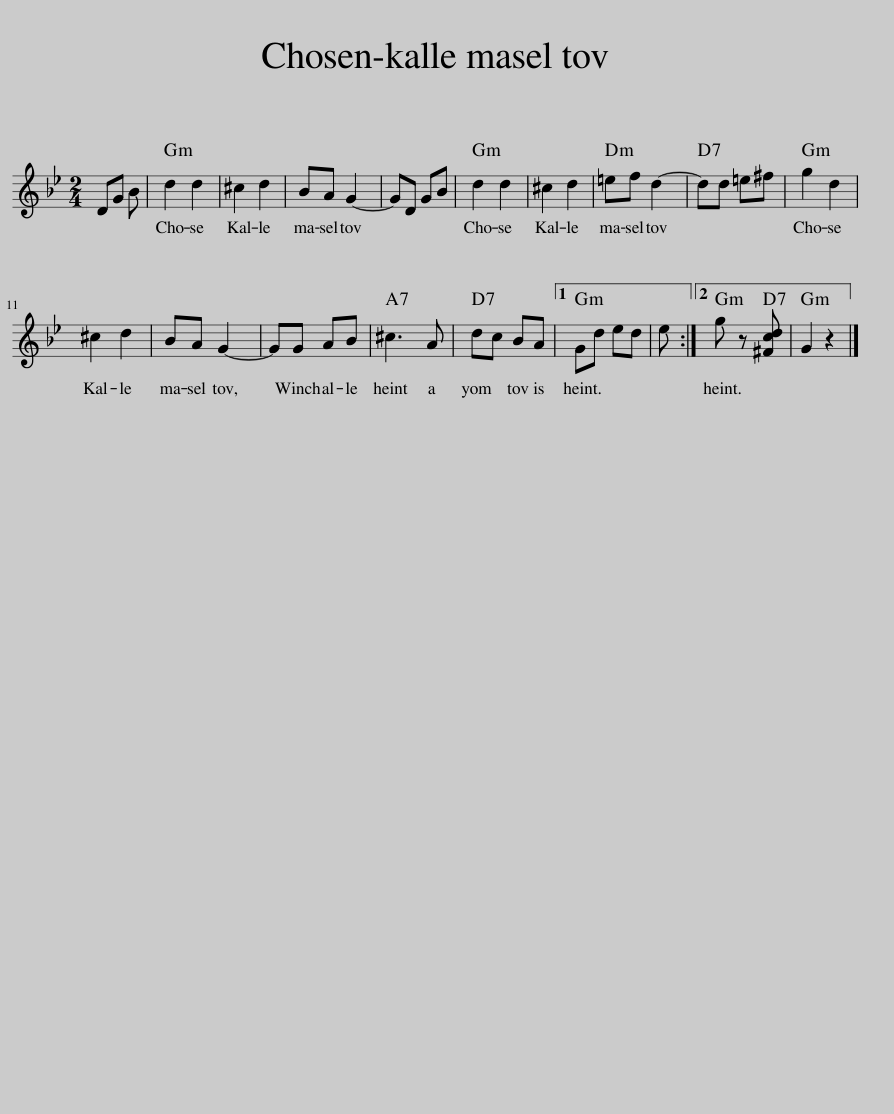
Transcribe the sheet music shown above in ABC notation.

X:1
L:1/8
M:2/4
I:linebreak $
K:Gmin
V:1 treble
V:1
 DG B | d2 d2 | ^c2 d2 | BA G2- | GD GB | %5
 d2 d2 | ^c2 d2 | =ef d2- | dd =e^f | g2 d2 |$ %10
 ^c2 d2 | BA G2- | GG AB | ^c3 A | dc BA |1 %15
 Gd ed | e :|2 g z [^Fcd] | G2 z2 |] %19
